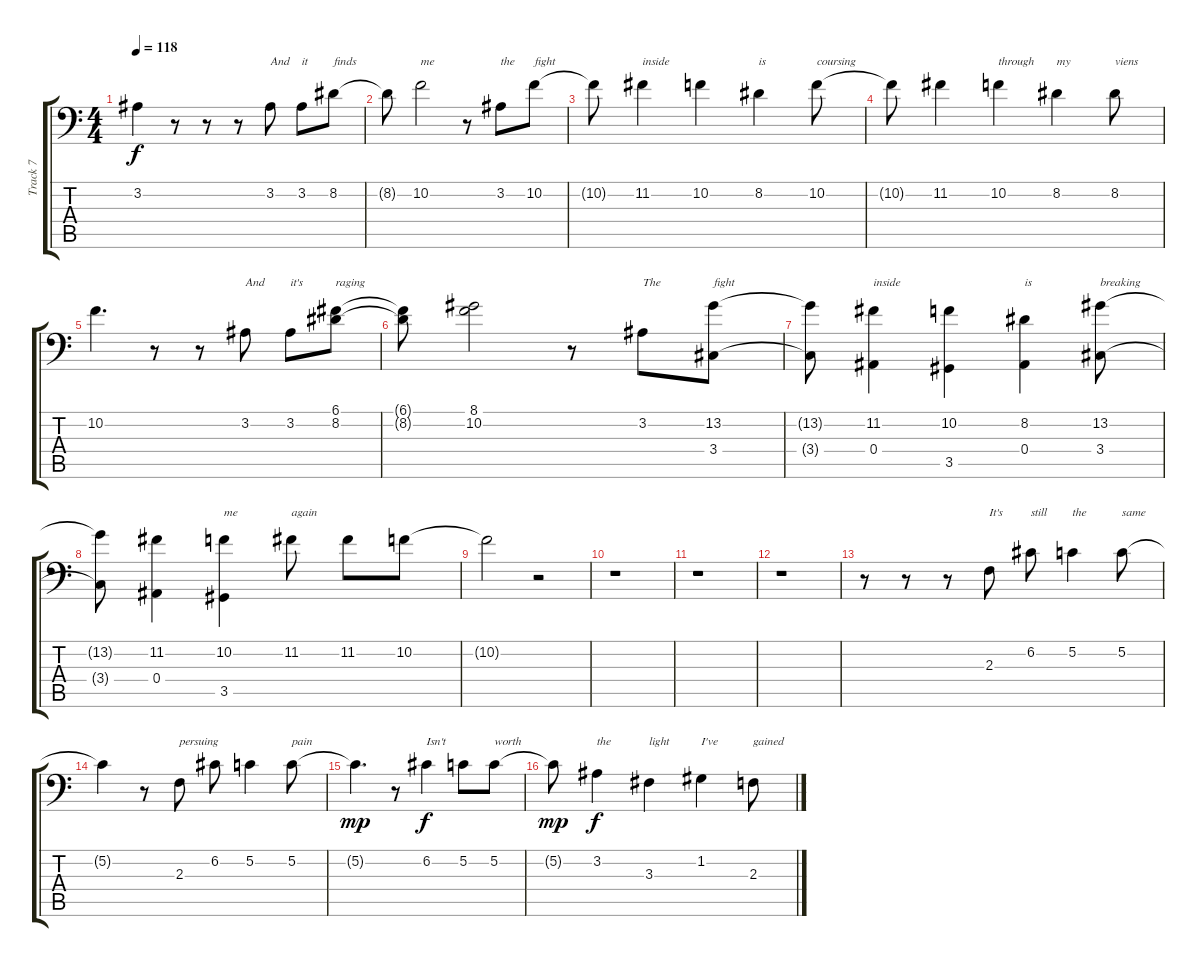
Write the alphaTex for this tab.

\track ("Track 7" "Track 7") {instrument frenchhorn}
\staff {score tabs}
\tuning (C4 G3 Eb3 Bb2 F2 Bb1) {hide}
\ts (4 4)
\tempo 118
\clef f4
\ks c
3.2{t}.4{dy f} r.8 r.8 r.8 3.2.8{txt "And"} 3.2.8{txt "it"} 8.2.8{txt "finds"} |
8.2{t}.8 10.2.2{txt "me"} r.8 3.2.8{txt "the"} 10.2.8{txt "fight"} |
10.2{t}.8 11.2.4{txt "inside"} 10.2.4 8.2.4{txt "is"} 10.2.8{txt "coursing"} |
10.2{t}.8 11.2.4 10.2.4{txt "through"} 8.2.4{txt "my"} 8.2.8{txt "viens"} |
10.2.4{d} r.8 r.8 3.2.8{txt "And"} 3.2.8{txt "it's"} (6.1 8.2).8{txt "raging"} |
(6.1{t} 8.2{t}).8 (8.1 10.2).2 r.8 3.2.8{txt "The"} (13.2 3.4).8{txt "fight"} |
(13.2{t} 3.4{t}).8 (11.2 0.4).4{txt "inside"} (10.2 3.5).4 (8.2 0.4).4{txt "is"} (13.2 3.4).8{txt "breaking"} |
(13.2{t} 3.4{t}).8 (11.2 0.4).4 (10.2 3.5).4{txt "me"} 11.2.8{txt "again"} 11.2.8 10.2.8 |
10.2{t}.2 r.2 |
r.1 |
r.1 |
r.1 |
r.8 r.8 r.8 2.3.8{txt "It's"} 6.2.8{txt "still"} 5.2.4{txt "the"} 5.2.8{txt "same"} |
5.2{t}.4 r.8 2.3.8{txt "persuing"} 6.2.8 5.2.4 5.2.8{txt "pain"} |
5.2{t}.4{d dy mp} r.8 6.2.4{txt "Isn't" dy f} 5.2.8 5.2.8{txt "worth"} |
5.2{t}.8{dy mp} 3.2.4{txt "the" dy f} 3.3.4{txt "light"} 1.2.4{txt "I've"} 2.3.8{txt "gained"}
